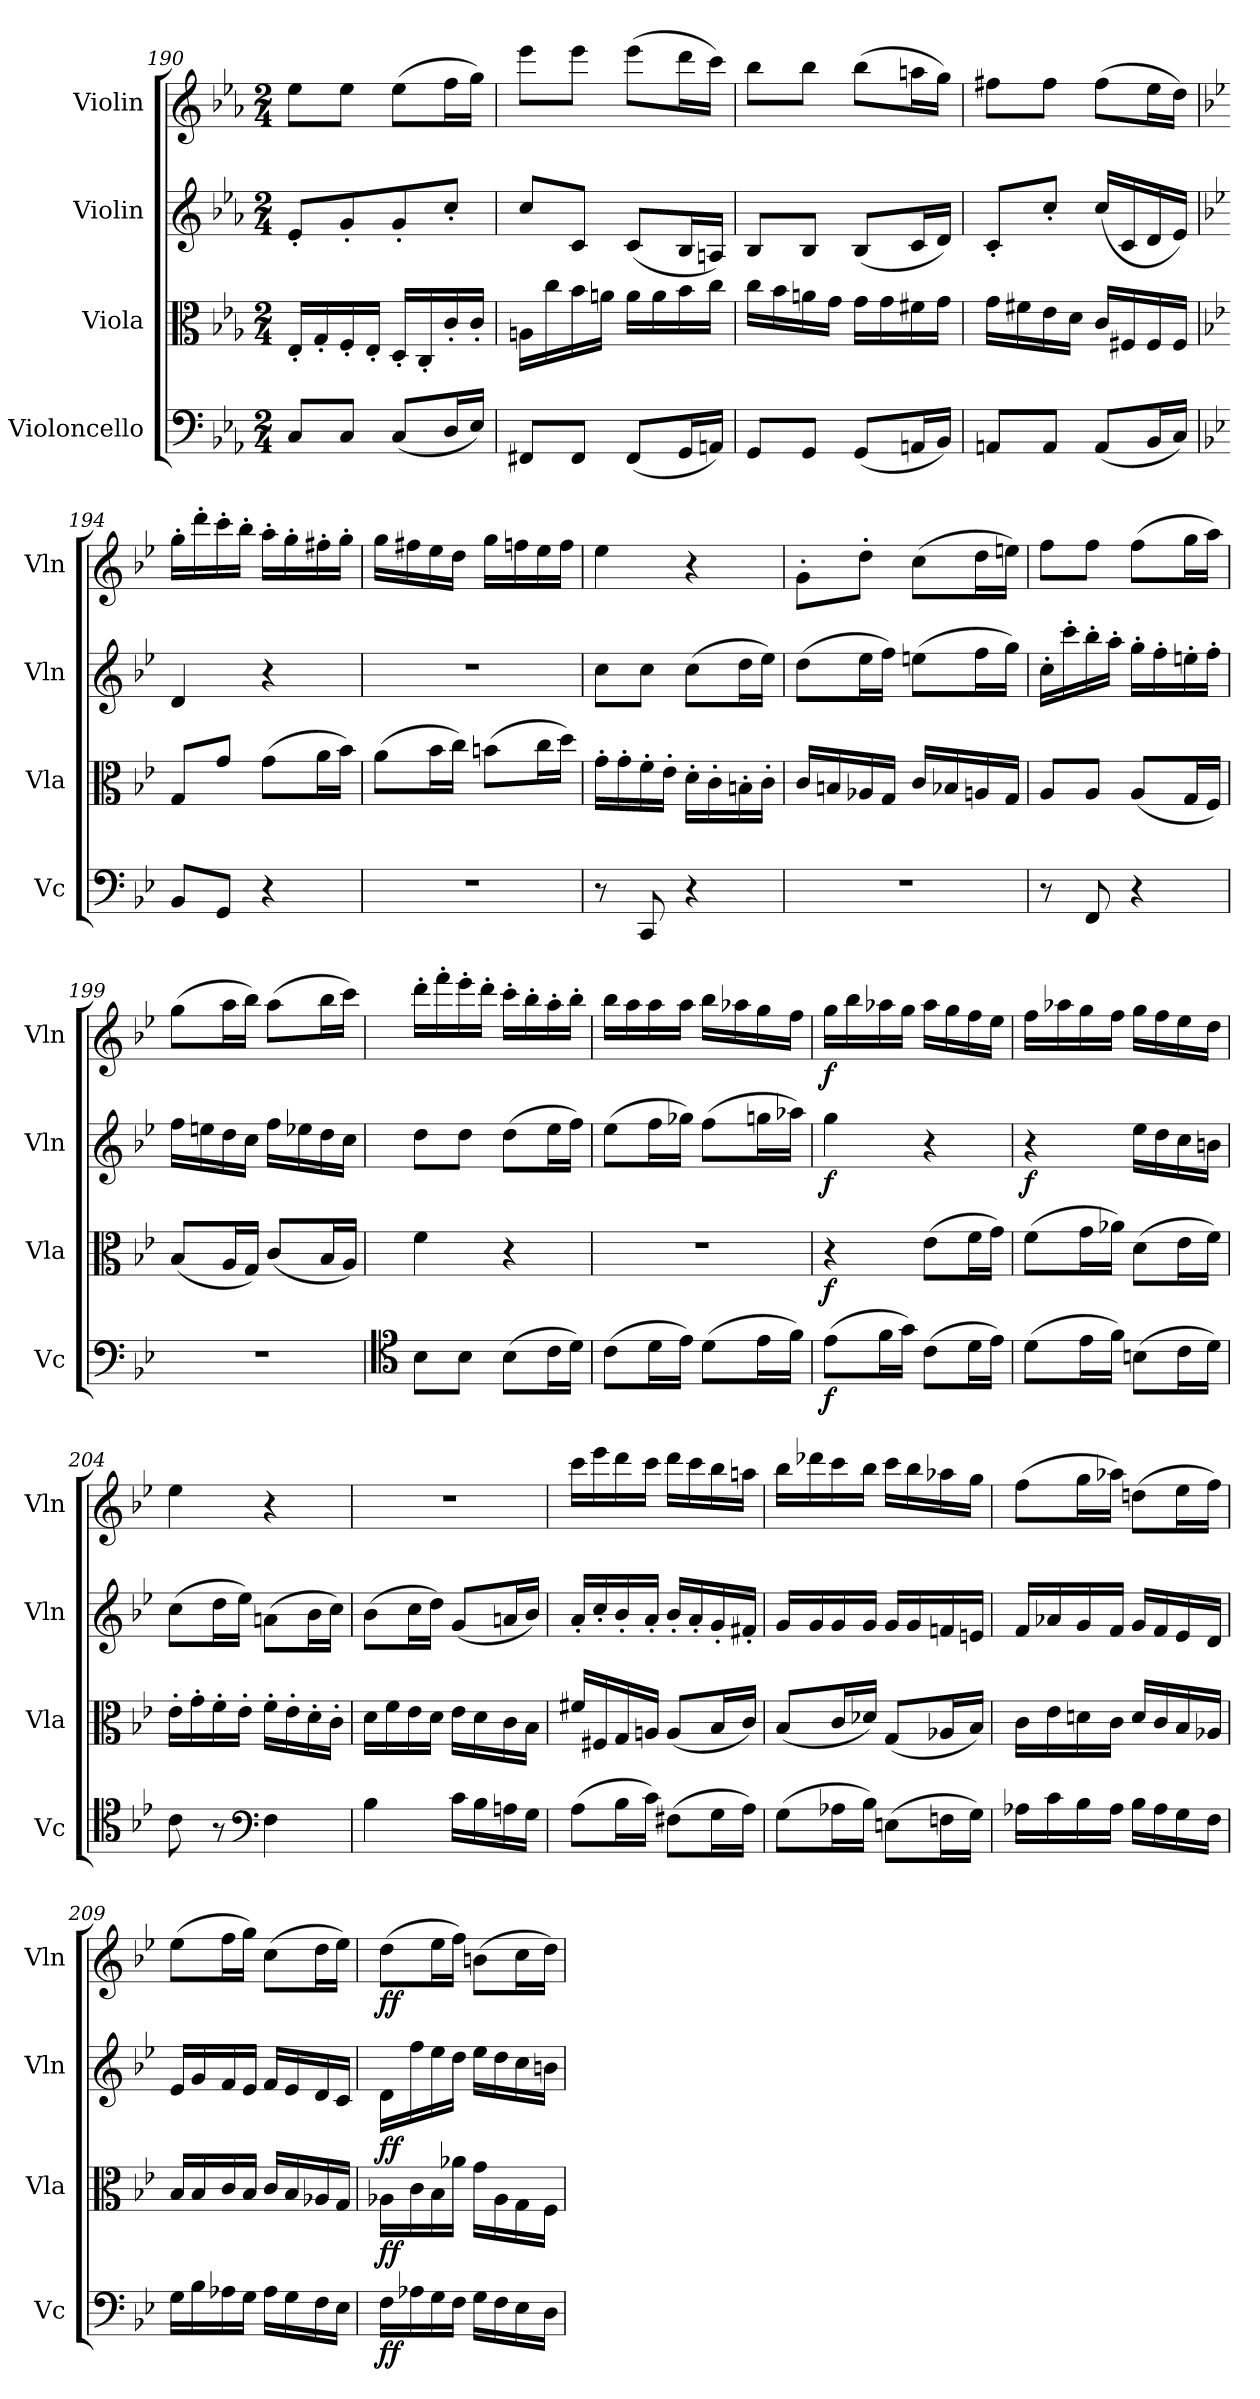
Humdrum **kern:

**kern	**dynam	**kern	**dynam	**kern	**dynam	**kern	**dynam
*part4	*part4	*part3	*part3	*part2	*part2	*part1	*part1
*staff4	*staff4	*staff3	*staff3	*staff2	*staff2	*staff1	*staff1
*I"Violoncello	*	*I"Viola	*	*I"Violin	*	*I"Violin	*
*I'Vc	*	*I'Vla	*	*I'Vln	*	*I'Vln	*
*clefF4	*	*clefC3	*	*clefG2	*	*clefG2	*
*k[b-e-a-]	*	*k[b-e-a-]	*	*k[b-e-a-]	*	*k[b-e-a-]	*
*M2/4	*	*M2/4	*	*M2/4	*	*M2/4	*
=190	=190	=190	=190	=190	=190	=190	=190
8C/L	.	16E-'/LL	.	8e-'/L	.	8ee-\L	.
.	.	16G'/	.	.	.	.	.
8C/J	.	16F'/	.	8g'/	.	8ee-\J	.
.	.	16E-'/JJ	.	.	.	.	.
(8C/L	.	16D'/LL	.	8g'/	.	(8ee-\L	.
.	.	16C'/	.	.	.	.	.
16D/L	.	16c'/	.	8cc'/J	.	16ff\L	.
16E-/JJ)	.	16c'/JJ	.	.	.	16gg\JJ)	.
=191	=191	=191	=191	=191	=191	=191	=191
8FF#X/L	.	16An\LL	.	8cc/L	.	8eee-\L	.
.	.	16cc\	.	.	.	.	.
8FF#/J	.	16b-\	.	8c/J	.	8eee-\J	.
.	.	16an\JJ	.	.	.	.	.
(8FF#/L	.	16a\LL	.	(8c/L	.	(8eee-\L	.
.	.	16a\	.	.	.	.	.
16GG/L	.	16b-\	.	16B-/L	.	16ddd\L	.
16AAn/JJ)	.	16cc\JJ	.	16An/JJ)	.	16ccc\JJ)	.
=192	=192	=192	=192	=192	=192	=192	=192
8GG/L	.	16cc\LL	.	8B-/L	.	8bb-\L	.
.	.	16b-\	.	.	.	.	.
8GG/J	.	16an\	.	8B-/J	.	8bb-\J	.
.	.	16g\JJ	.	.	.	.	.
(8GG/L	.	16g\LL	.	(8B-/L	.	(8bb-\L	.
.	.	16g\	.	.	.	.	.
16AAn/L	.	16f#X\	.	16c/L	.	16aan\L	.
16BB-/JJ)	.	16g\JJ	.	16d/JJ)	.	16gg\JJ)	.
=193	=193	=193	=193	=193	=193	=193	=193
8AAn/L	.	16g\LL	.	8c'/L	.	8ff#X\L	.
.	.	16f#X\	.	.	.	.	.
8AA/J	.	16e-\	.	8cc'/J	.	8ff#\J	.
.	.	16d\JJ	.	.	.	.	.
(8AA/L	.	16c/LL	.	(16cc/LL	.	(8ff#\L	.
.	.	16F#X/	.	16c/	.	.	.
16BB-/L	.	16F#/	.	16d/	.	16ee-\L	.
16C/JJ)	.	16F#/JJ	.	16e-/JJ)	.	16dd\JJ)	.
=194	=194	=194	=194	=194	=194	=194	=194
*k[b-e-]	*	*k[b-e-]	*	*k[b-e-]	*	*k[b-e-]	*
8BB-/L	.	8G/L	.	4d/	.	16gg'\LL	.
.	.	.	.	.	.	16ddd'\	.
8GG/J	.	8g\J	.	.	.	16ccc'\	.
.	.	.	.	.	.	16bb-'\JJ	.
4r	.	(8g\L	.	4r	.	16aa'\LL	.
.	.	.	.	.	.	16gg'\	.
.	.	16a\L	.	.	.	16ff#X'\	.
.	.	16b-\JJ)	.	.	.	16gg'\JJ	.
=195	=195	=195	=195	=195	=195	=195	=195
2r	.	(8a\L	.	2r	.	16gg\LL	.
.	.	.	.	.	.	16ff#X\	.
.	.	16b-\L	.	.	.	16ee-\	.
.	.	16cc\JJ)	.	.	.	16dd\JJ	.
.	.	(8bn\L	.	.	.	16gg\LL	.
.	.	.	.	.	.	16ffn\	.
.	.	16cc\L	.	.	.	16ee-\	.
.	.	16dd\JJ)	.	.	.	16ff\JJ	.
=196	=196	=196	=196	=196	=196	=196	=196
8r	.	16g'\LL	.	8cc\L	.	4ee-\	.
.	.	16g'\	.	.	.	.	.
8CC/	.	16f'\	.	8cc\J	.	.	.
.	.	16e-'\JJ	.	.	.	.	.
4r	.	16d'\LL	.	(8cc\L	.	4r	.
.	.	16c'\	.	.	.	.	.
.	.	16Bn'\	.	16dd\L	.	.	.
.	.	16c'\JJ	.	16ee-\JJ)	.	.	.
=197	=197	=197	=197	=197	=197	=197	=197
2r	.	16c/LL	.	(8dd\L	.	8g'\L	.
.	.	16Bn/	.	.	.	.	.
.	.	16A-X/	.	16ee-\L	.	8dd'\J	.
.	.	16G/JJ	.	16ff\JJ)	.	.	.
.	.	16c/LL	.	(8een\L	.	(8cc\L	.
.	.	16B-X/	.	.	.	.	.
.	.	16An/	.	16ff\L	.	16dd\L	.
.	.	16G/JJ	.	16gg\JJ)	.	16een\JJ)	.
=198	=198	=198	=198	=198	=198	=198	=198
8r	.	8A/L	.	16cc'\LL	.	8ff\L	.
.	.	.	.	16ccc'\	.	.	.
8FF/	.	8A/J	.	16bb-'\	.	8ff\J	.
.	.	.	.	16aa'\JJ	.	.	.
4r	.	(8A/L	.	16gg'\LL	.	(8ff\L	.
.	.	.	.	16ff'\	.	.	.
.	.	16G/L	.	16een'\	.	16gg\L	.
.	.	16F/JJ)	.	16ff'\JJ	.	16aa\JJ)	.
=199	=199	=199	=199	=199	=199	=199	=199
2r	.	(8B-/L	.	16ff\LL	.	(8gg\L	.
.	.	.	.	16een\	.	.	.
.	.	16A/L	.	16dd\	.	16aa\L	.
.	.	16G/JJ)	.	16cc\JJ	.	16bb-\JJ)	.
.	.	(8c/L	.	16ff\LL	.	(8aa\L	.
.	.	.	.	16ee-X\	.	.	.
.	.	16B-/L	.	16dd\	.	16bb-\L	.
.	.	16A/JJ)	.	16cc\JJ	.	16ccc\JJ)	.
=200	=200	=200	=200	=200	=200	=200	=200
*clefC4	*	*	*	*	*	*	*
8B-\L	.	4f\	.	8dd\L	.	16ddd'\LL	.
.	.	.	.	.	.	16fff'\	.
8B-\J	.	.	.	8dd\J	.	16eee-'\	.
.	.	.	.	.	.	16ddd'\JJ	.
(8B-\L	.	4r	.	(8dd\L	.	16ccc'\LL	.
.	.	.	.	.	.	16bb-'\	.
16c\L	.	.	.	16ee-\L	.	16aa'\	.
16d\JJ)	.	.	.	16ff\JJ)	.	16bb-'\JJ	.
=201	=201	=201	=201	=201	=201	=201	=201
(8c\L	.	2r	.	(8ee-\L	.	16bb-\LL	.
.	.	.	.	.	.	16aa\	.
16d\L	.	.	.	16ff\L	.	16aa\	.
16e-\JJ)	.	.	.	16gg-X\JJ)	.	16aa\JJ	.
(8d\L	.	.	.	(8ff\L	.	16bb-\LL	.
.	.	.	.	.	.	16aa-X\	.
16e-\L	.	.	.	16ggn\L	.	16gg\	.
16f\JJ)	.	.	.	16aa-X\JJ)	.	16ff\JJ	.
=202	=202	=202	=202	=202	=202	=202	=202
(8e-\L	f	4r	f	4gg\	f	16gg\LL	f
.	.	.	.	.	.	16bb-\	.
16f\L	.	.	.	.	.	16aa-X\	.
16g\JJ)	.	.	.	.	.	16gg\JJ	.
(8c\L	.	(8e-\L	.	4r	.	16aa-\LL	.
.	.	.	.	.	.	16gg\	.
16d\L	.	16f\L	.	.	.	16ff\	.
16e-\JJ)	.	16g\JJ)	.	.	.	16ee-\JJ	.
=203	=203	=203	=203	=203	=203	=203	=203
(8d\L	.	(8f\L	.	4r	f	16ff\LL	.
.	.	.	.	.	.	16aa-X\	.
16e-\L	.	16g\L	.	.	.	16gg\	.
16f\JJ)	.	16a-X\JJ)	.	.	.	16ff\JJ	.
(8Bn\L	.	(8d\L	.	16ee-\LL	.	16gg\LL	.
.	.	.	.	16dd\	.	16ff\	.
16c\L	.	16e-\L	.	16cc\	.	16ee-\	.
16d\JJ)	.	16f\JJ)	.	16bn\JJ	.	16dd\JJ	.
=204	=204	=204	=204	=204	=204	=204	=204
8c\	.	16e-'\LL	.	(8cc\L	.	4ee-\	.
.	.	16g'\	.	.	.	.	.
8r	.	16f'\	.	16dd\L	.	.	.
.	.	16e-'\JJ	.	16ee-\JJ)	.	.	.
*clefF4	*	*	*	*	*	*	*
4F\	.	16f'\LL	.	(8an\L	.	4r	.
.	.	16e-'\	.	.	.	.	.
.	.	16d'\	.	16b-\L	.	.	.
.	.	16c'\JJ	.	16cc\JJ)	.	.	.
=205	=205	=205	=205	=205	=205	=205	=205
4B-\	.	16d\LL	.	(8b-\L	.	2r	.
.	.	16f\	.	.	.	.	.
.	.	16e-\	.	16cc\L	.	.	.
.	.	16d\JJ	.	16dd\JJ)	.	.	.
16c\LL	.	16e-\LL	.	(8g/L	.	.	.
16B-\	.	16d\	.	.	.	.	.
16An\	.	16c\	.	16an/L	.	.	.
16G\JJ	.	16B-\JJ	.	16b-/JJ)	.	.	.
=206	=206	=206	=206	=206	=206	=206	=206
(8A\L	.	16f#X/LL	.	16a'/LL	.	16ccc\LL	.
.	.	16F#X/	.	16cc'/	.	16eee-\	.
16B-\L	.	16G/	.	16b-'/	.	16ddd\	.
16c\JJ)	.	16An/JJ	.	16a'/JJ	.	16ccc\JJ	.
(8F#X\L	.	(8A/L	.	16b-'/LL	.	16ddd\LL	.
.	.	.	.	16a'/	.	16ccc\	.
16G\L	.	16B-/L	.	16g'/	.	16bb-\	.
16A\JJ)	.	16c/JJ)	.	16f#X'/JJ	.	16aan\JJ	.
=207	=207	=207	=207	=207	=207	=207	=207
(8G\L	.	(8B-/L	.	16g/LL	.	16bb-\LL	.
.	.	.	.	16g/	.	16ddd-X\	.
16A-X\L	.	16c/L	.	16g/	.	16ccc\	.
16B-\JJ)	.	16d-X/JJ)	.	16g/JJ	.	16bb-\JJ	.
(8En\L	.	(8G/L	.	16g/LL	.	16ccc\LL	.
.	.	.	.	16g/	.	16bb-\	.
16Fn\L	.	16A-X/L	.	16fn/	.	16aa-X\	.
16G\JJ)	.	16B-/JJ)	.	16en/JJ	.	16gg\JJ	.
=208	=208	=208	=208	=208	=208	=208	=208
16A-X\LL	.	16c\LL	.	16f/LL	.	(8ff\L	.
16c\	.	16e-\	.	16a-X/	.	.	.
16B-\	.	16dn\	.	16g/	.	16gg\L	.
16A-\JJ	.	16c\JJ	.	16f/JJ	.	16aa-X\JJ)	.
16B-\LL	.	16d/LL	.	16g/LL	.	(8ddn\L	.
16A-\	.	16c/	.	16f/	.	.	.
16G\	.	16B-/	.	16e-/	.	16ee-\L	.
16F\JJ	.	16A-X/JJ	.	16d/JJ	.	16ff\JJ)	.
=209	=209	=209	=209	=209	=209	=209	=209
16G\LL	.	16B-/LL	.	16e-/LL	.	(8ee-\L	.
16B-\	.	16B-/	.	16g/	.	.	.
16A-X\	.	16c/	.	16f/	.	16ff\L	.
16G\JJ	.	16B-/JJ	.	16e-/JJ	.	16gg\JJ)	.
16A-\LL	.	16c/LL	.	16f/LL	.	(8cc\L	.
16G\	.	16B-/	.	16e-/	.	.	.
16F\	.	16A-X/	.	16d/	.	16dd\L	.
16E-\JJ	.	16G/JJ	.	16c/JJ	.	16ee-\JJ)	.
=210	=210	=210	=210	=210	=210	=210	=210
16F\LL	ff	16A-X\LL	ff	16d/LL	ff	(8dd\L	ff
16A-X\	.	16c\	.	16ff\	.	.	.
16G\	.	16B-\	.	16ee-\	.	16ee-\L	.
16F\JJ	.	16a-X\JJ	.	16dd\JJ	.	16ff\JJ)	.
16G\LL	.	16g\LL	.	16ee-\LL	.	(8bn\L	.
16F\	.	16A-\	.	16dd\	.	.	.
16E-\	.	16G\	.	16cc\	.	16cc\L	.
16D\JJ	.	16F\JJ	.	16bn\JJ	.	16dd\JJ)	.
=	=	=	=	=	=	=	=
*-	*-	*-	*-	*-	*-	*-	*-
